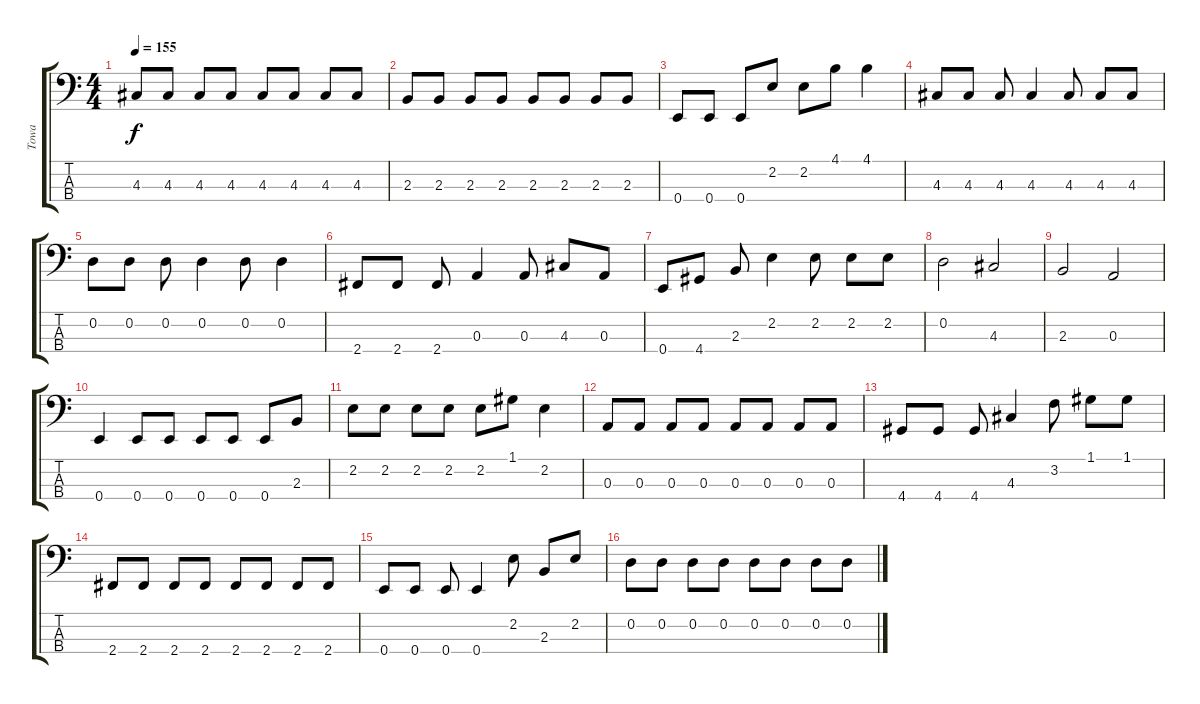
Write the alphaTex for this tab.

\track ("Towa" "Towa") {instrument electricbasspick}
\staff {score tabs}
\tuning (G2 D2 A1 E1) {hide}
\ts (4 4)
\tempo 155
\clef f4
\ks c
4.3.8{dy f} 4.3.8 4.3.8 4.3.8 4.3.8 4.3.8 4.3.8 4.3.8 |
2.3.8 2.3.8 2.3.8 2.3.8 2.3.8 2.3.8 2.3.8 2.3.8 |
0.4.8 0.4.8 0.4.8 2.2.8 2.2.8 4.1.8 4.1.4 |
4.3.8 4.3.8 4.3.8 4.3.4 4.3.8 4.3.8 4.3.8 |
0.2.8 0.2.8 0.2.8 0.2.4 0.2.8 0.2.4 |
2.4.8 2.4.8 2.4.8 0.3.4 0.3.8 4.3.8 0.3.8 |
0.4.8 4.4.8 2.3.8 2.2.4 2.2.8 2.2.8 2.2.8 |
0.2.2 4.3.2 |
2.3.2 0.3.2 |
0.4.4 0.4.8 0.4.8 0.4.8 0.4.8 0.4.8 2.3.8 |
2.2.8 2.2.8 2.2.8 2.2.8 2.2.8 1.1.8 2.2.4 |
0.3.8 0.3.8 0.3.8 0.3.8 0.3.8 0.3.8 0.3.8 0.3.8 |
4.4.8 4.4.8 4.4.8 4.3.4 3.2.8 1.1.8 1.1.8 |
2.4.8 2.4.8 2.4.8 2.4.8 2.4.8 2.4.8 2.4.8 2.4.8 |
0.4.8 0.4.8 0.4.8 0.4.4 2.2.8 2.3.8 2.2.8 |
0.2.8 0.2.8 0.2.8 0.2.8 0.2.8 0.2.8 0.2.8 0.2.8
